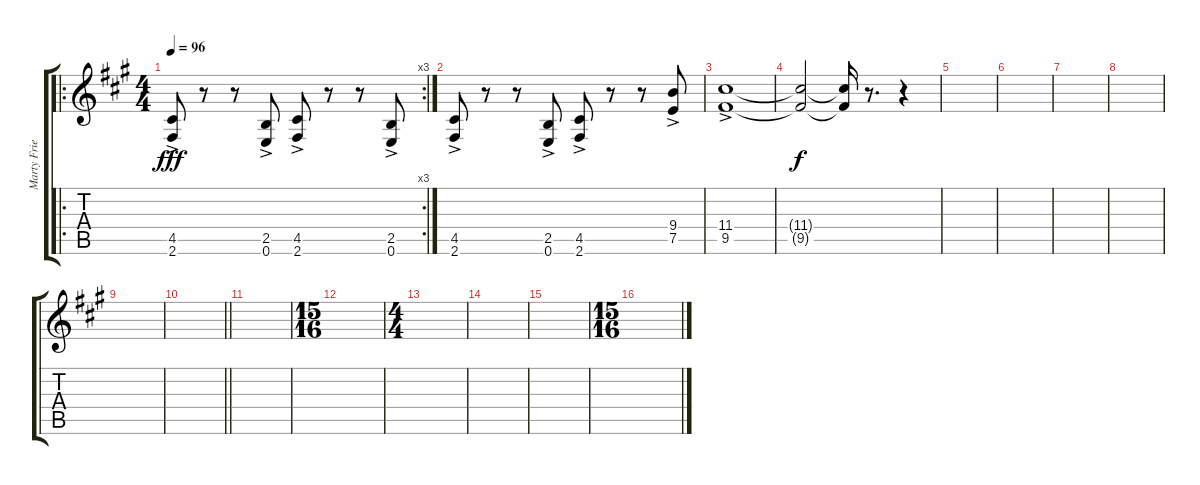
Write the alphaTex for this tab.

\track ("Marty Friedman" "Marty Frie") {instrument distortionguitar}
\staff {score tabs}
\tuning (E4 B3 G3 D3 A2 E2) {hide}
\ro
\rc 3
\ts (4 4)
\tempo 96
\clef g2
\ks f#minor
(4.5{ac} 2.6{ac}).8{dy fff instrument distortionguitar} r.8 r.8 (2.5{ac} 0.6{ac}).8 (4.5{ac} 2.6{ac}).8 r.8 r.8 (2.5{ac} 0.6{ac}).8 |
(4.5{ac} 2.6{ac}).8 r.8 r.8 (2.5{ac} 0.6{ac}).8 (4.5{ac} 2.6{ac}).8 r.8 r.8 (9.4{ac} 7.5{ac}).8 |
(11.4{ac} 9.5{ac}).1 |
(11.4{t} 9.5{t}).2{dy f} (11.4{t} 9.5{t}).16 r.8{d} r.4 |
|
|
|
|
|
\barLineRight lightlight
|
|
\ts (15 16)
|
\ts (4 4)
|
|
|
\ts (15 16)
